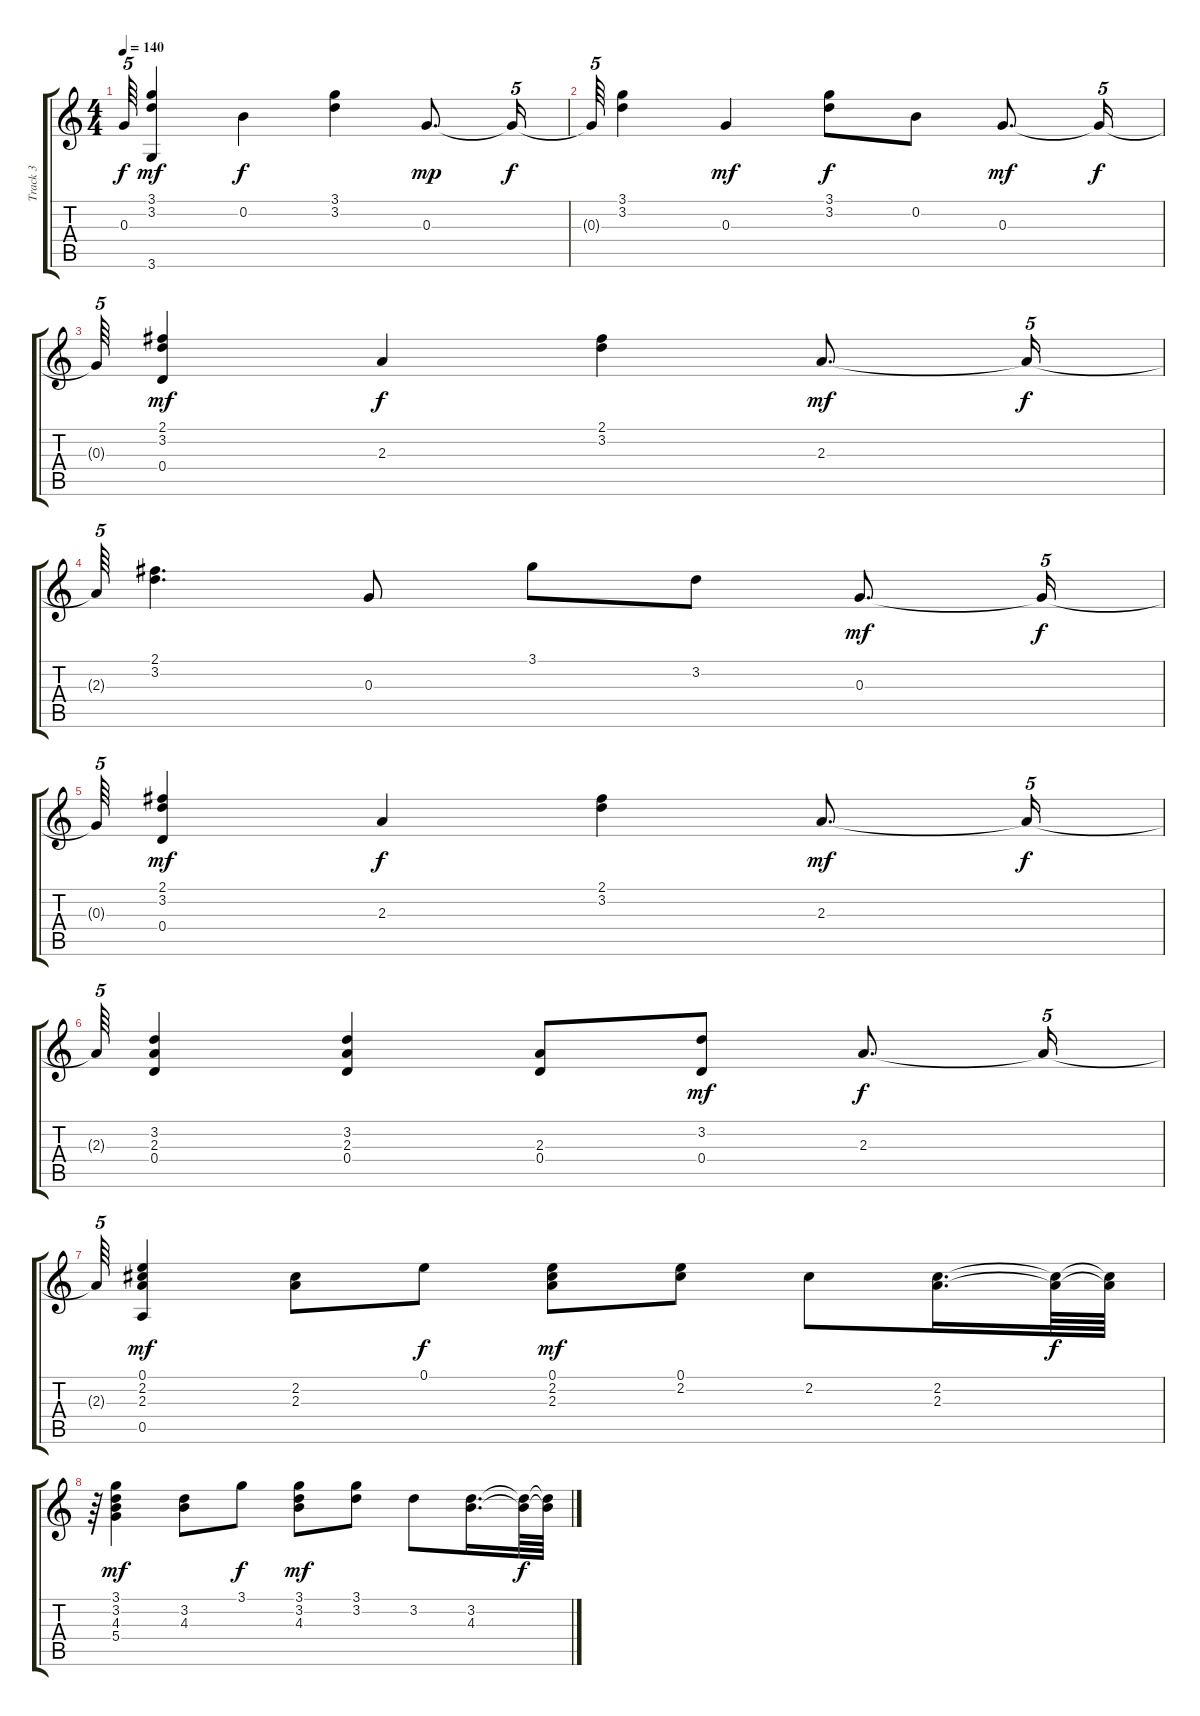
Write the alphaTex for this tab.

\track ("Track 3" "Track 3") {instrument acousticguitarsteel}
\staff {score tabs}
\tuning (E4 B3 G3 D3 A2 E2) {hide}
\ts (4 4)
\tempo 140
\clef g2
\ks c
0.3{t}.64{tu (5 4) dy f} (3.1 3.2 3.6).4{dy mf} 0.2.4{dy f} (3.1 3.2).4 0.3.8{d dy mp} 0.3{t}.16{tu (5 4) dy f} |
0.3{t}.64{tu (5 4)} (3.1 3.2).4 0.3.4{dy mf} (3.1 3.2).8{dy f} 0.2.8 0.3.8{d dy mf} 0.3{t}.16{tu (5 4) dy f} |
0.3{t}.64{tu (5 4)} (2.1 3.2 0.4).4{dy mf} 2.3.4{dy f} (2.1 3.2).4 2.3.8{d dy mf} 2.3{t}.16{tu (5 4) dy f} |
2.3{t}.64{tu (5 4)} (2.1 3.2).4{d} 0.3.8 3.1.8 3.2.8 0.3.8{d dy mf} 0.3{t}.16{tu (5 4) dy f} |
0.3{t}.64{tu (5 4)} (2.1 3.2 0.4).4{dy mf} 2.3.4{dy f} (2.1 3.2).4 2.3.8{d dy mf} 2.3{t}.16{tu (5 4) dy f} |
2.3{t}.64{tu (5 4)} (3.2 2.3 0.4).4 (3.2 2.3 0.4).4 (2.3 0.4).8 (3.2 0.4).8{dy mf} 2.3.8{d dy f} 2.3{t}.16{tu (5 4)} |
2.3{t}.64{tu (5 4)} (0.1 2.2 2.3 0.5).4{dy mf} (2.2 2.3).8 0.1.8{dy f} (0.1 2.2 2.3).8{dy mf} (0.1 2.2).8 2.2.8 (2.2 2.3).16{d} (2.2{t} 2.3{t}).64{dy f} (2.2{t} 2.3{t}).64 |
r.64{tu (5 4)} (3.1 3.2 4.3 5.4).4{dy mf} (3.2 4.3).8 3.1.8{dy f} (3.1 3.2 4.3).8{dy mf} (3.1 3.2).8 3.2.8 (3.2 4.3).16{d} (3.2{t} 4.3{t}).64{dy f} (3.2{t} 4.3{t}).64
